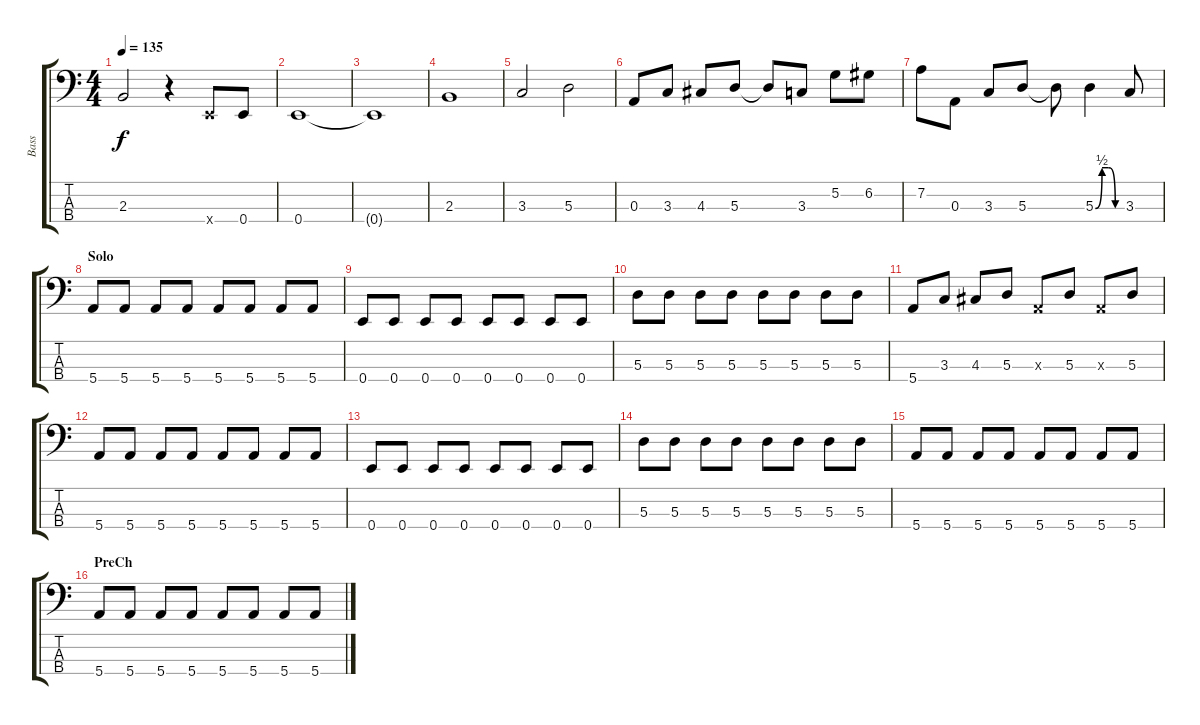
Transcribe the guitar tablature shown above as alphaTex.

\track ("Bass" "Bass") {instrument electricbassfinger}
\staff {score tabs}
\tuning (G2 D2 A1 E1) {hide}
\ts (4 4)
\tempo 135
\clef f4
\ks c
2.3{t}.2{dy f} r.4 0.4{x}.8 0.4.8 |
0.4.1 |
0.4{t}.1 |
2.3.1 |
3.3.2 5.3.2 |
0.3.8 3.3.8 4.3.8 5.3.8 5.3{t}.8 3.3.8 5.2.8 6.2.8 |
7.2.8 0.3.8 3.3.8 5.3.8 5.3{t}.8 5.3{be (custom 0 0 15 2 30 2 45 0 60 0)}.4 3.3.8 |
\section ("" "Solo")
5.4.8 5.4.8 5.4.8 5.4.8 5.4.8 5.4.8 5.4.8 5.4.8 |
0.4.8 0.4.8 0.4.8 0.4.8 0.4.8 0.4.8 0.4.8 0.4.8 |
5.3.8 5.3.8 5.3.8 5.3.8 5.3.8 5.3.8 5.3.8 5.3.8 |
5.4.8 3.3.8 4.3.8 5.3.8 0.3{x}.8 5.3.8 0.3{x}.8 5.3.8 |
5.4.8 5.4.8 5.4.8 5.4.8 5.4.8 5.4.8 5.4.8 5.4.8 |
0.4.8 0.4.8 0.4.8 0.4.8 0.4.8 0.4.8 0.4.8 0.4.8 |
5.3.8 5.3.8 5.3.8 5.3.8 5.3.8 5.3.8 5.3.8 5.3.8 |
5.4.8 5.4.8 5.4.8 5.4.8 5.4.8 5.4.8 5.4.8 5.4.8 |
\section ("" "PreCh")
5.4.8 5.4.8 5.4.8 5.4.8 5.4.8 5.4.8 5.4.8 5.4.8
